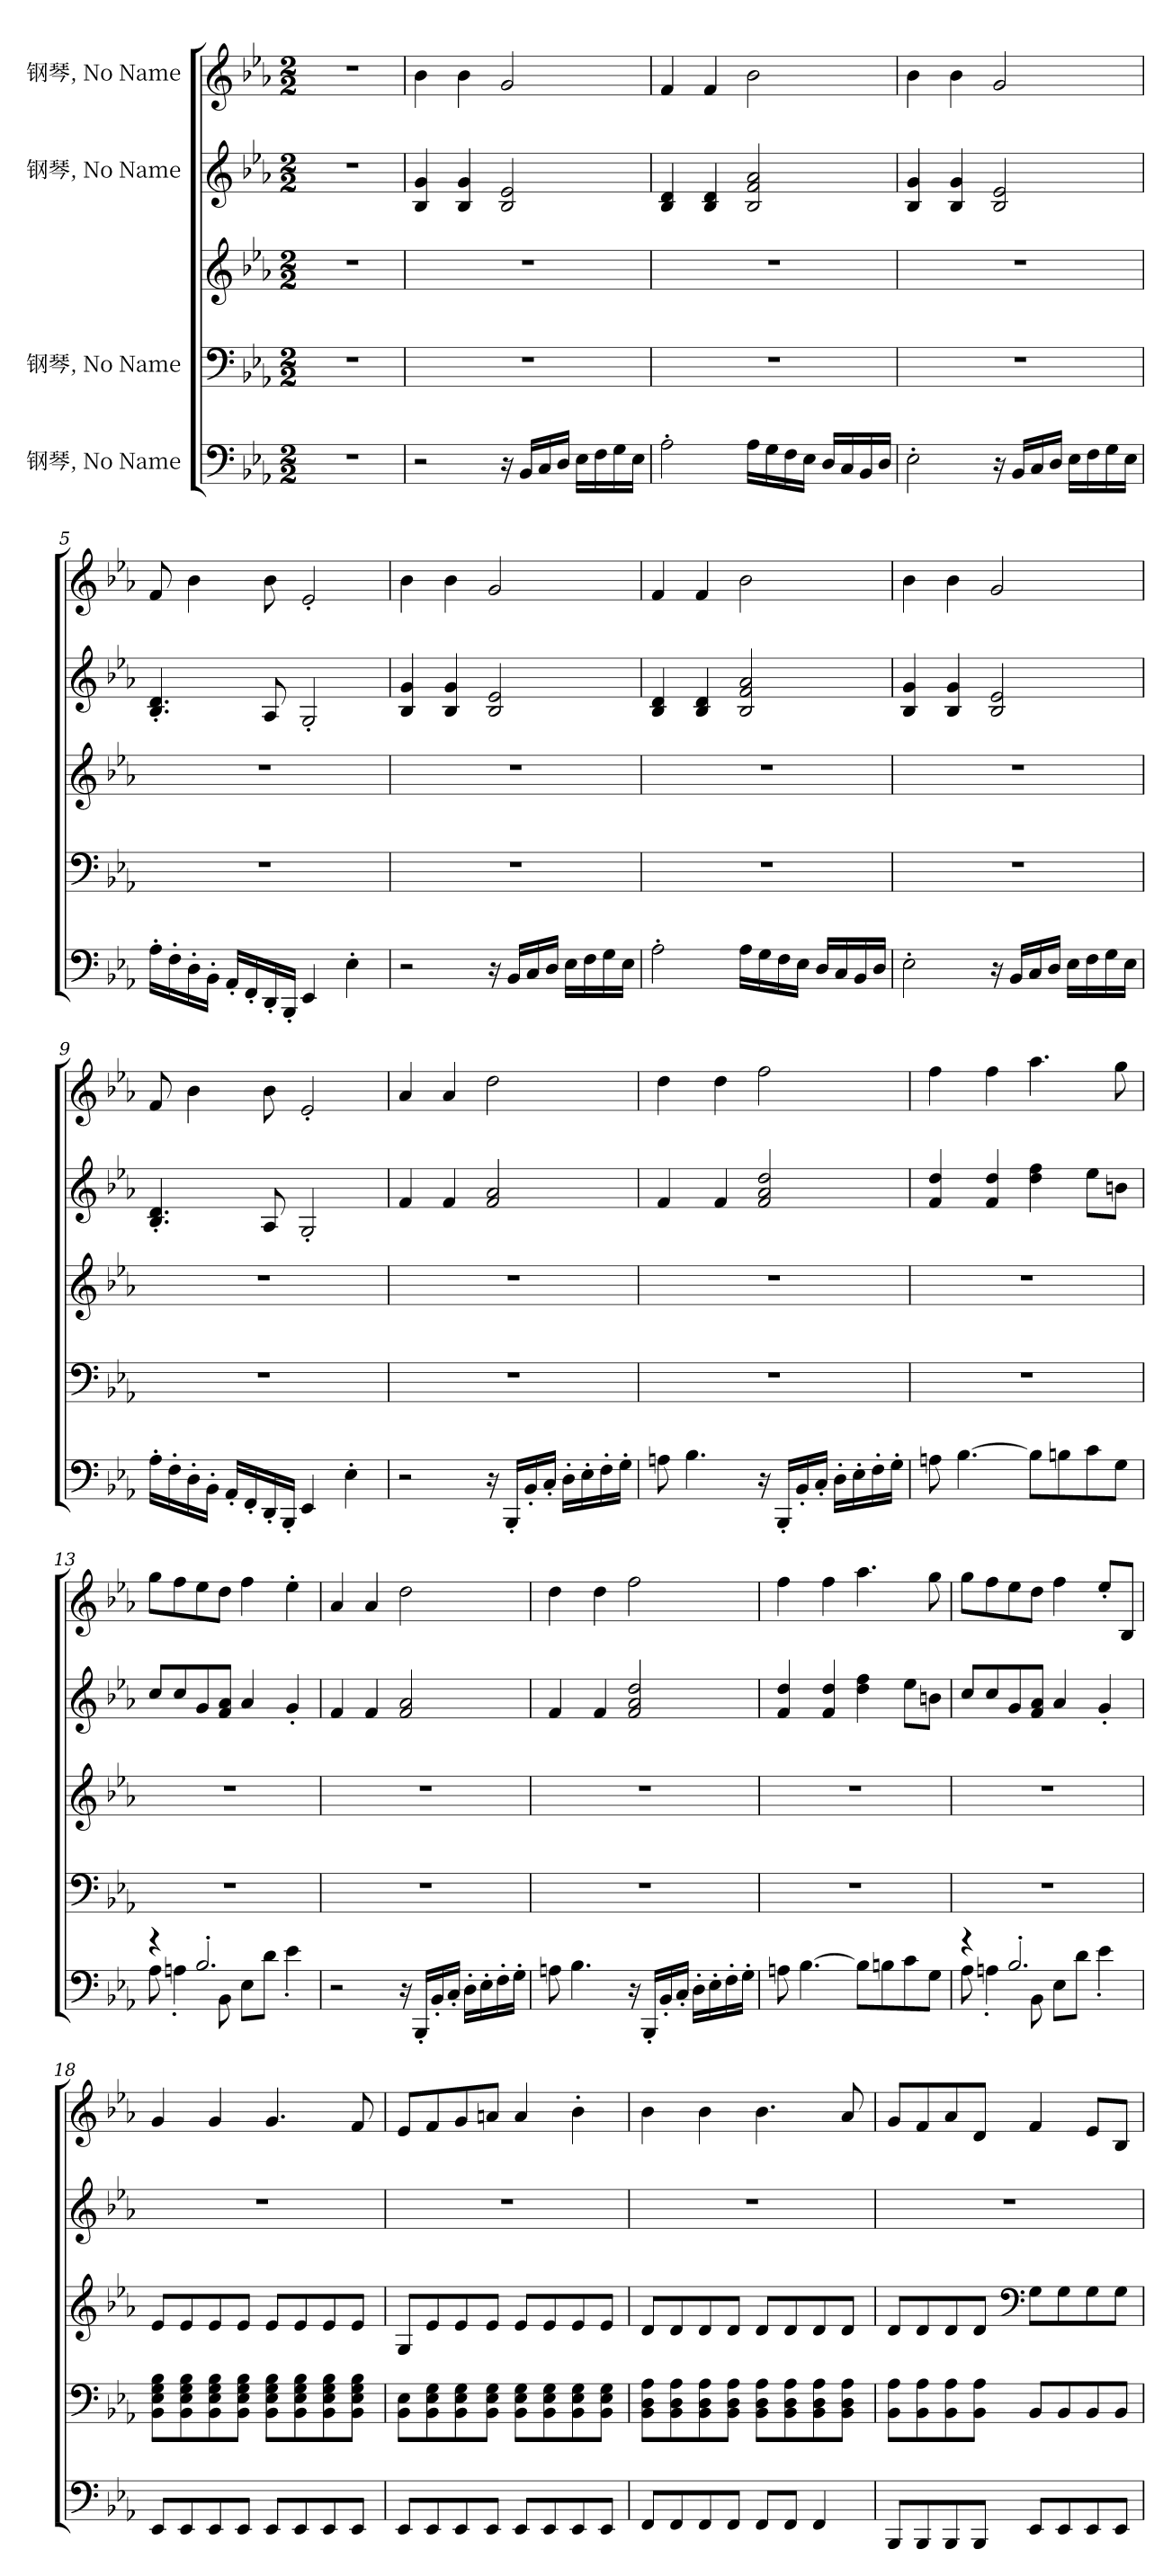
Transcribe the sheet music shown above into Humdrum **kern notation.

**kern	**kern	**kern	**kern	**kern
*part4	*part3	*part3	*part2	*part1
*staff5	*staff4	*staff3	*staff2	*staff1
*I"钢琴, No Name	*I"钢琴, No Name	*	*I"钢琴, No Name	*I"钢琴, No Name
*clefF4	*clefF4	*clefG2	*clefG2	*clefG2
*k[b-e-a-]	*k[b-e-a-]	*k[b-e-a-]	*k[b-e-a-]	*k[b-e-a-]
*M2/2	*M2/2	*M2/2	*M2/2	*M2/2
*MM100	*MM100	*MM100	*MM100	*MM100
=1	=1	=1	=1	=1
1r	1r	1r	1r	1r
=2	=2	=2	=2	=2
*	*	*	*	*MM82
2r	1r	1r	4B-/ 4g/	4b-\
.	.	.	4B-/ 4g/	4b-\
*	*	*	*	*MM82
16r	.	.	2B-/ 2e-/	2g/
16BB-/LL	.	.	.	.
16C/	.	.	.	.
16D/JJ	.	.	.	.
16E-\LL	.	.	.	.
16F\	.	.	.	.
16G\	.	.	.	.
16E-\JJ	.	.	.	.
=3	=3	=3	=3	=3
*	*	*	*	*MM82
2A-'\	1r	1r	4B-/ 4d/	4f/
.	.	.	4B-/ 4d/	4f/
*	*	*	*	*MM82
16A-\LL	.	.	2B-/ 2f/ 2a-/	2b-\
16G\	.	.	.	.
16F\	.	.	.	.
16E-\JJ	.	.	.	.
16D/LL	.	.	.	.
16C/	.	.	.	.
16BB-/	.	.	.	.
16D/JJ	.	.	.	.
=4	=4	=4	=4	=4
*	*	*	*	*MM82
2E-'\	1r	1r	4B-/ 4g/	4b-\
.	.	.	4B-/ 4g/	4b-\
*	*	*	*	*MM82
16r	.	.	2B-/ 2e-/	2g/
16BB-/LL	.	.	.	.
16C/	.	.	.	.
16D/JJ	.	.	.	.
16E-\LL	.	.	.	.
16F\	.	.	.	.
16G\	.	.	.	.
16E-\JJ	.	.	.	.
!!LO:LB:g=z
=5	=5	=5	=5	=5
16A-'\LL	1r	1r	4.B-/' 4.d/'	8f/
16F'\	.	.	.	.
16D'\	.	.	.	4b-\
16BB-'\JJ	.	.	.	.
16AA-'/LL	.	.	.	.
16FF'/	.	.	.	.
16DD'/	.	.	8A-/	8b-\
16BBB-'/JJ	.	.	.	.
4EE-/	.	.	2G'/	2e-'/
4E-'\	.	.	.	.
=6	=6	=6	=6	=6
*	*	*	*	*MM82
2r	1r	1r	4B-/ 4g/	4b-\
.	.	.	4B-/ 4g/	4b-\
*	*	*	*	*MM82
16r	.	.	2B-/ 2e-/	2g/
16BB-/LL	.	.	.	.
16C/	.	.	.	.
16D/JJ	.	.	.	.
16E-\LL	.	.	.	.
16F\	.	.	.	.
16G\	.	.	.	.
16E-\JJ	.	.	.	.
=7	=7	=7	=7	=7
*	*	*	*	*MM82
2A-'\	1r	1r	4B-/ 4d/	4f/
.	.	.	4B-/ 4d/	4f/
*	*	*	*	*MM82
16A-\LL	.	.	2B-/ 2f/ 2a-/	2b-\
16G\	.	.	.	.
16F\	.	.	.	.
16E-\JJ	.	.	.	.
16D/LL	.	.	.	.
16C/	.	.	.	.
16BB-/	.	.	.	.
16D/JJ	.	.	.	.
=8	=8	=8	=8	=8
*	*	*	*	*MM82
2E-'\	1r	1r	4B-/ 4g/	4b-\
.	.	.	4B-/ 4g/	4b-\
*	*	*	*	*MM82
16r	.	.	2B-/ 2e-/	2g/
16BB-/LL	.	.	.	.
16C/	.	.	.	.
16D/JJ	.	.	.	.
16E-\LL	.	.	.	.
16F\	.	.	.	.
16G\	.	.	.	.
16E-\JJ	.	.	.	.
!!LO:PB:g=z
=9	=9	=9	=9	=9
16A-'\LL	1r	1r	4.B-/' 4.d/'	8f/
16F'\	.	.	.	.
16D'\	.	.	.	4b-\
16BB-'\JJ	.	.	.	.
16AA-'/LL	.	.	.	.
16FF'/	.	.	.	.
16DD'/	.	.	8A-/	8b-\
16BBB-'/JJ	.	.	.	.
4EE-/	.	.	2G'/	2e-'/
4E-'\	.	.	.	.
=10	=10	=10	=10	=10
*	*	*	*	*MM82
2r	1r	1r	4f/	4a-/
.	.	.	4f/	4a-/
*	*	*	*	*MM82
16r	.	.	2f/ 2a-/	2dd\
16BBB-'/LL	.	.	.	.
16BB-'/	.	.	.	.
16C'/JJ	.	.	.	.
16D'\LL	.	.	.	.
16E-'\	.	.	.	.
16F'\	.	.	.	.
16G'\JJ	.	.	.	.
=11	=11	=11	=11	=11
8An\	1r	1r	4f/	4dd\
4.B-\	.	.	.	.
.	.	.	4f/	4dd\
*	*	*	*	*MM82
16r	.	.	2f/ 2a-/ 2dd/	2ff\
16BBB-'/LL	.	.	.	.
16BB-'/	.	.	.	.
16C'/JJ	.	.	.	.
16D'\LL	.	.	.	.
16E-'\	.	.	.	.
16F'\	.	.	.	.
16G'\JJ	.	.	.	.
=12	=12	=12	=12	=12
8An\	1r	1r	4f/ 4dd/	4ff\
[4.B-\	.	.	.	.
.	.	.	4f/ 4dd/	4ff\
8B-\L]	.	.	4dd\ 4ff\	4.aa-\
8Bn\	.	.	.	.
8c\	.	.	8ee-\L	.
8G\J	.	.	8bn\J	8gg\
!!LO:LB:g=z
=13	=13	=13	=13	=13
*^	*	*	*	*
4r	8A-\	1r	1r	8cc/L	8gg\L
.	4An'\	.	.	8cc/	8ff\
2.B-'/	.	.	.	8g/	8ee-\
.	8BB-\	.	.	8f/ 8a-/J	8dd\J
.	8E-\L	.	.	4a-/	4ff\
.	8d\J	.	.	.	.
.	4e-'\	.	.	4g'/	4ee-'\
*v	*v	*	*	*	*
=14	=14	=14	=14	=14
*	*	*	*	*MM82
2r	1r	1r	4f/	4a-/
.	.	.	4f/	4a-/
*	*	*	*	*MM82
16r	.	.	2f/ 2a-/	2dd\
16BBB-'/LL	.	.	.	.
16BB-'/	.	.	.	.
16C'/JJ	.	.	.	.
16D'\LL	.	.	.	.
16E-'\	.	.	.	.
16F'\	.	.	.	.
16G'\JJ	.	.	.	.
=15	=15	=15	=15	=15
8An\	1r	1r	4f/	4dd\
4.B-\	.	.	.	.
.	.	.	4f/	4dd\
*	*	*	*	*MM82
16r	.	.	2f/ 2a-/ 2dd/	2ff\
16BBB-'/LL	.	.	.	.
16BB-'/	.	.	.	.
16C'/JJ	.	.	.	.
16D'\LL	.	.	.	.
16E-'\	.	.	.	.
16F'\	.	.	.	.
16G'\JJ	.	.	.	.
=16	=16	=16	=16	=16
8An\	1r	1r	4f/ 4dd/	4ff\
[4.B-\	.	.	.	.
.	.	.	4f/ 4dd/	4ff\
8B-\L]	.	.	4dd\ 4ff\	4.aa-\
8Bn\	.	.	.	.
8c\	.	.	8ee-\L	.
8G\J	.	.	8bn\J	8gg\
!!LO:PB:g=z
=17	=17	=17	=17	=17
*	*	*	*	*MM80
*^	*	*	*	*
4r	8A-\	1r	1r	8cc/L	8gg\L
.	4An'\	.	.	8cc/	8ff\
2.B-'/	.	.	.	8g/	8ee-\
.	8BB-\	.	.	8f/ 8a-/J	8dd\J
.	8E-\L	.	.	4a-/	4ff\
.	8d\J	.	.	.	.
.	4e-'\	.	.	4g'/	8ee-'/L
*	*	*	*	*	*MM85
.	.	.	.	.	8B-/J
*v	*v	*	*	*	*
=18	=18	=18	=18	=18
*	*	*	*	*MM85
8EE-/L	8BB-\ 8E-\ 8G\ 8B-\L	8e-/L	1r	4g/
8EE-/	8BB-\ 8E-\ 8G\ 8B-\	8e-/	.	.
8EE-/	8BB-\ 8E-\ 8G\ 8B-\	8e-/	.	4g/
8EE-/J	8BB-\ 8E-\ 8G\ 8B-\J	8e-/J	.	.
8EE-/L	8BB-\ 8E-\ 8G\ 8B-\L	8e-/L	.	4.g/
8EE-/	8BB-\ 8E-\ 8G\ 8B-\	8e-/	.	.
8EE-/	8BB-\ 8E-\ 8G\ 8B-\	8e-/	.	.
8EE-/J	8BB-\ 8E-\ 8G\ 8B-\J	8e-/J	.	8f/
=19	=19	=19	=19	=19
8EE-/L	8BB-\ 8E-\L	8G/L	1r	8e-/L
8EE-/	8BB-\ 8E-\ 8G\	8e-/	.	8f/
8EE-/	8BB-\ 8E-\ 8G\	8e-/	.	8g/
8EE-/J	8BB-\ 8E-\ 8G\J	8e-/J	.	8an/J
8EE-/L	8BB-\ 8E-\ 8G\L	8e-/L	.	4a/
8EE-/	8BB-\ 8E-\ 8G\	8e-/	.	.
8EE-/	8BB-\ 8E-\ 8G\	8e-/	.	4b-'\
8EE-/J	8BB-\ 8E-\ 8G\J	8e-/J	.	.
!!LO:LB:g=z
=20	=20	=20	=20	=20
*	*	*	*	*MM85
8FF/L	8BB-\ 8D\ 8A-\L	8d/L	1r	4b-\
8FF/	8BB-\ 8D\ 8A-\	8d/	.	.
8FF/	8BB-\ 8D\ 8A-\	8d/	.	4b-\
8FF/J	8BB-\ 8D\ 8A-\J	8d/J	.	.
8FF/L	8BB-\ 8D\ 8A-\L	8d/L	.	4.b-\
8FF/J	8BB-\ 8D\ 8A-\	8d/	.	.
4FF/	8BB-\ 8D\ 8A-\	8d/	.	.
.	8BB-\ 8D\ 8A-\J	8d/J	.	8a-/
=21	=21	=21	=21	=21
8BBB-/L	8BB-\ 8A-\L	8d/L	1r	8g/L
8BBB-/	8BB-\ 8A-\	8d/	.	8f/
8BBB-/	8BB-\ 8A-\	8d/	.	8a-/
8BBB-/J	8BB-\ 8A-\J	8d/J	.	8d/J
*	*	*clefF4	*	*
8EE-/L	8BB-/L	8G\L	.	4f/
8EE-/	8BB-/	8G\	.	.
8EE-/	8BB-/	8G\	.	8e-/L
*	*	*	*	*MM83
8EE-/J	8BB-/J	8G\J	.	8B-/J
=	=	=	=	=
*-	*-	*-	*-	*-
